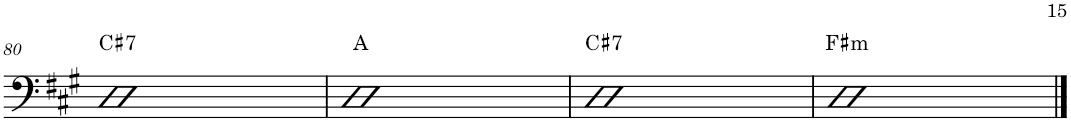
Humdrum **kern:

**kern	**harte
*part1	*part1
*staff1	*
*I"Acoustic Bass	*
*I'Bass	*
!!LO:PB:g=z
*clefF4	*
*Trd7c12	*
*k[f#c#g#]	*
*M4/4	*
=80	=80
!	!LO:H:kt=7
1D	C#:7
=81	=81
1D	A:maj
=82	=82
!	!LO:H:kt=7
1D	C#:7
=83	=83
!	!LO:H:kt=m
1D	F#:min
==	==
*-	*-
